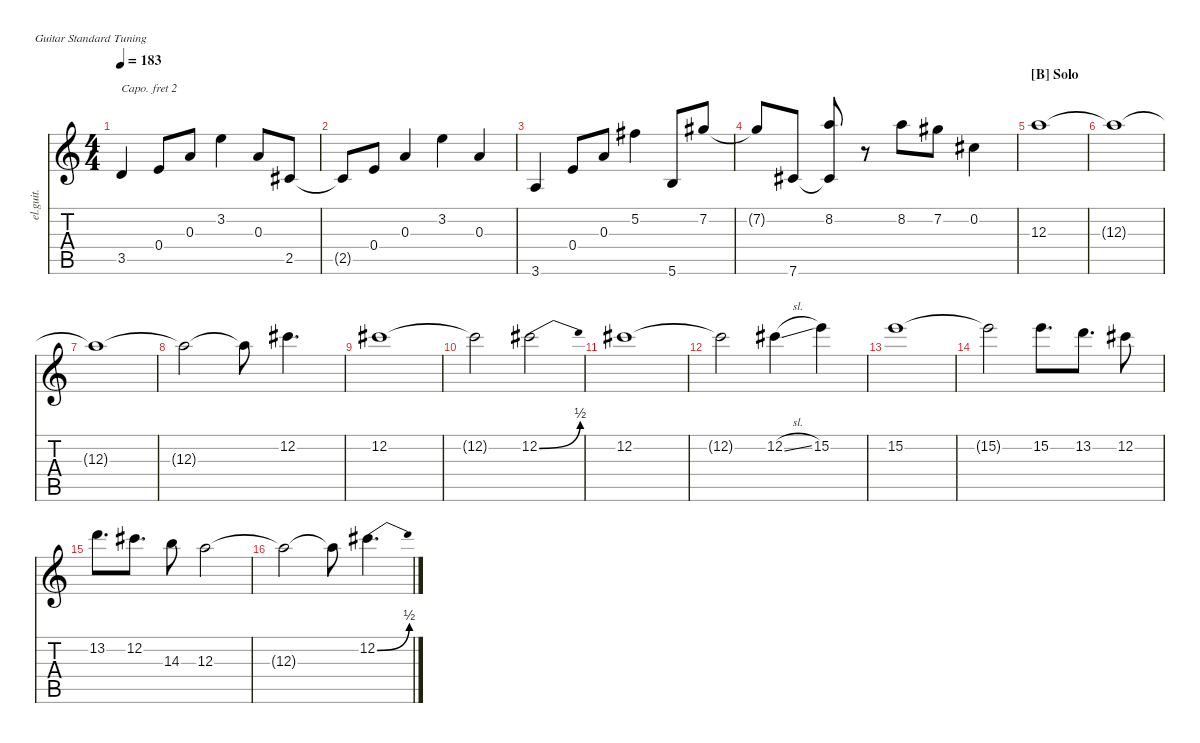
\defaultSystemsLayout 4
\hideDynamics
\bracketExtendMode nobrackets
\otherSystemsTrackNameOrientation horizontal
\track ("Clean Guitar" "el.guit.") {instrument electricguitarclean}
\staff {score tabs}
\capo 2
\tuning (E4 B3 G3 D3 A2 E2)
\ts (4 4)
\tempo 183
\clef g2
\ks c
3.5.4{dy mf beam Up} 0.4.8{beam Up} 0.3.8{beam Up} 3.2.4{beam Down} 0.3.8{beam Up} 2.5{acc #}.8{beam Up} |
2.5{t acc #}.8{beam Up} 0.4.8{beam Up} 0.3.4{beam Up} 3.2.4{beam Down} 0.3.4{beam Up} |
3.6.4{beam Up} 0.4.8{beam Up} 0.3.8{beam Up} 5.2{acc #}.4{beam Down} 5.6.8{beam Up} 7.2{acc #}.8{beam Up} |
7.2{t acc #}.8{beam Up} 7.6{acc #}.8{beam Up} (8.2 7.6{t acc #}).8{beam Up} r.8{beam Up} 8.2.8{beam Down} 7.2{acc #}.8{beam Down} 0.2{acc #}.4{beam Down} |
\section ("B" "Solo")
12.3.1{beam Down} |
12.3{t}.1{beam Down} |
12.3{t}.1{beam Down} |
12.3{t}.2{beam Down} 12.3{t}.8{beam Down} 12.2{acc #}.4{d beam Down} |
12.2{acc #}.1{beam Down} |
12.2{t acc #}.2{beam Down} 12.2{be (bend 0 0 7.8 2) acc #}.2{beam Down} |
12.2{acc #}.1{beam Down} |
12.2{t acc #}.2{beam Down} 12.2{sl acc #}.4{beam Down} 15.2.4{beam Down} |
15.2.1{beam Down} |
15.2{t}.2{beam Down} 15.2.8{d beam Down} 13.2.8{d beam Down} 12.2{acc #}.8{beam Down} |
13.2.8{d beam Down} 12.2{acc #}.8{d beam Down} 14.3.8{beam Down} 12.3.2{beam Down} |
12.3{t}.2{beam Down} 12.3{t}.8{beam Down} 12.2{be (bend 0 0 5.3999999999999995 2) acc #}.4{d beam Down}
